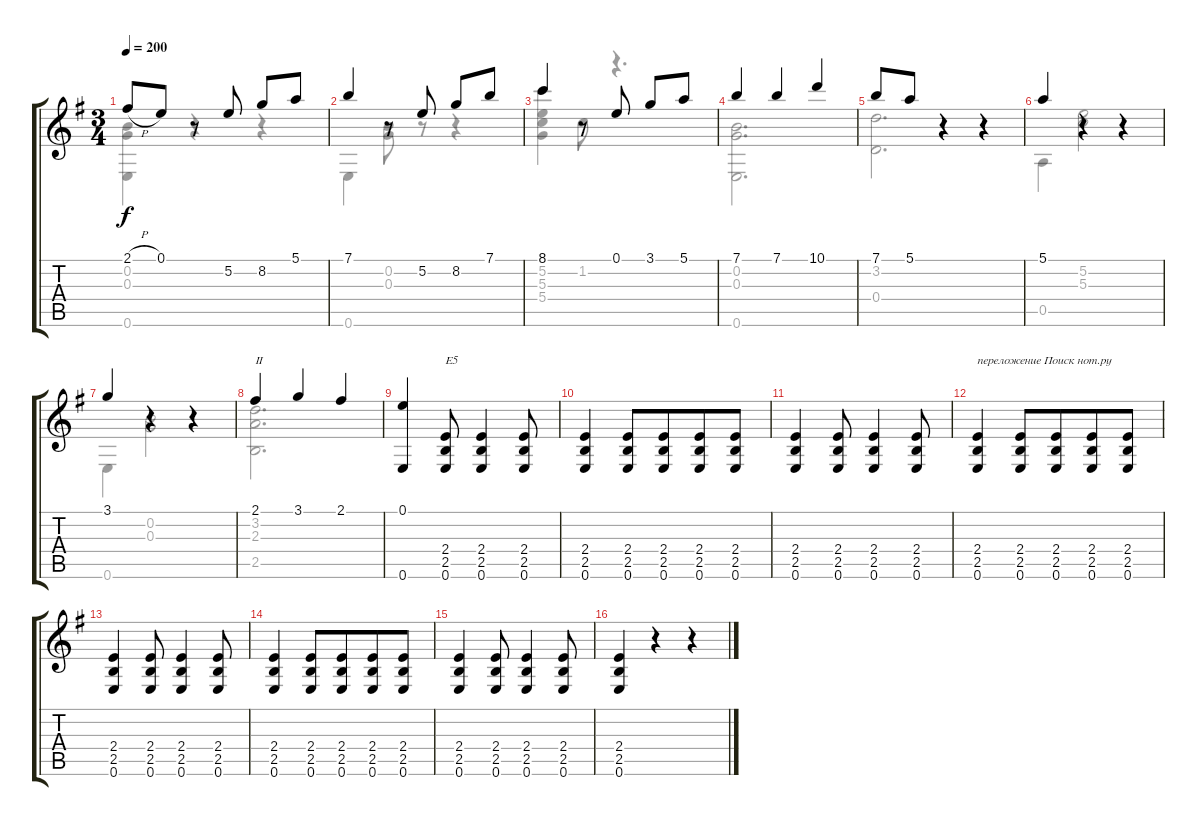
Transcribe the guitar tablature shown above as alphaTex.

\track "" {instrument acousticguitarnylon}
\staff {score tabs}
\tuning (E4 B3 G3 D3 A2 E2) {hide}
\voice
\ts (3 4)
\tempo 200
\clef g2
\ks g
2.1{h}.8{dy f} 0.1.8 r.8 5.2.8 8.2.8 5.1.8 |
7.1.4 r.8 5.2.8 8.2.8 7.1.8 |
8.1.4 r.8 0.1.8 3.1.8 5.1.8 |
7.1.4 7.1.4 10.1.4 |
7.1.8 5.1.8 r.4 r.4 |
5.1.4 r.4 r.4 |
3.1.4 r.4 r.4 |
2.1.4{txt "II"} 3.1.4 2.1.4 |
(0.1 0.6).4 (2.4 2.5 0.6).8{txt "E5"} (2.4 2.5 0.6).4 (2.4 2.5 0.6).8 |
(2.4 2.5 0.6).4 (2.4 2.5 0.6).8 (2.4 2.5 0.6).8{beam merge} (2.4 2.5 0.6).8 (2.4 2.5 0.6).8 |
(2.4 2.5 0.6).4 (2.4 2.5 0.6).8 (2.4 2.5 0.6).4 (2.4 2.5 0.6).8 |
(2.4 2.5 0.6).4{txt "переложение Поиск нот.ру"} (2.4 2.5 0.6).8 (2.4 2.5 0.6).8{beam merge} (2.4 2.5 0.6).8 (2.4 2.5 0.6).8 |
(2.4 2.5 0.6).4 (2.4 2.5 0.6).8 (2.4 2.5 0.6).4 (2.4 2.5 0.6).8 |
(2.4 2.5 0.6).4 (2.4 2.5 0.6).8 (2.4 2.5 0.6).8{beam merge} (2.4 2.5 0.6).8 (2.4 2.5 0.6).8 |
(2.4 2.5 0.6).4 (2.4 2.5 0.6).8 (2.4 2.5 0.6).4 (2.4 2.5 0.6).8 |
(2.4 2.5 0.6).4 r.4 r.4
\voice
\clef g2
\ottava regular
\simile none
\ks g
(0.2 0.3 0.6).4{dy f} r.4 r.4 |
0.6.4 (0.2 0.3).8 r.8 r.4 |
(8.1 5.2 5.3 5.4).4 1.2.8 r.4{d} |
(0.2 0.3 0.6).2{d} |
(3.2 0.4).2{d} |
0.5.4 (5.2 5.3).2 |
0.6.4 (0.2 0.3).2 |
(3.2 2.3 2.5).2{d} |
|
|
|
|
|
|
|
